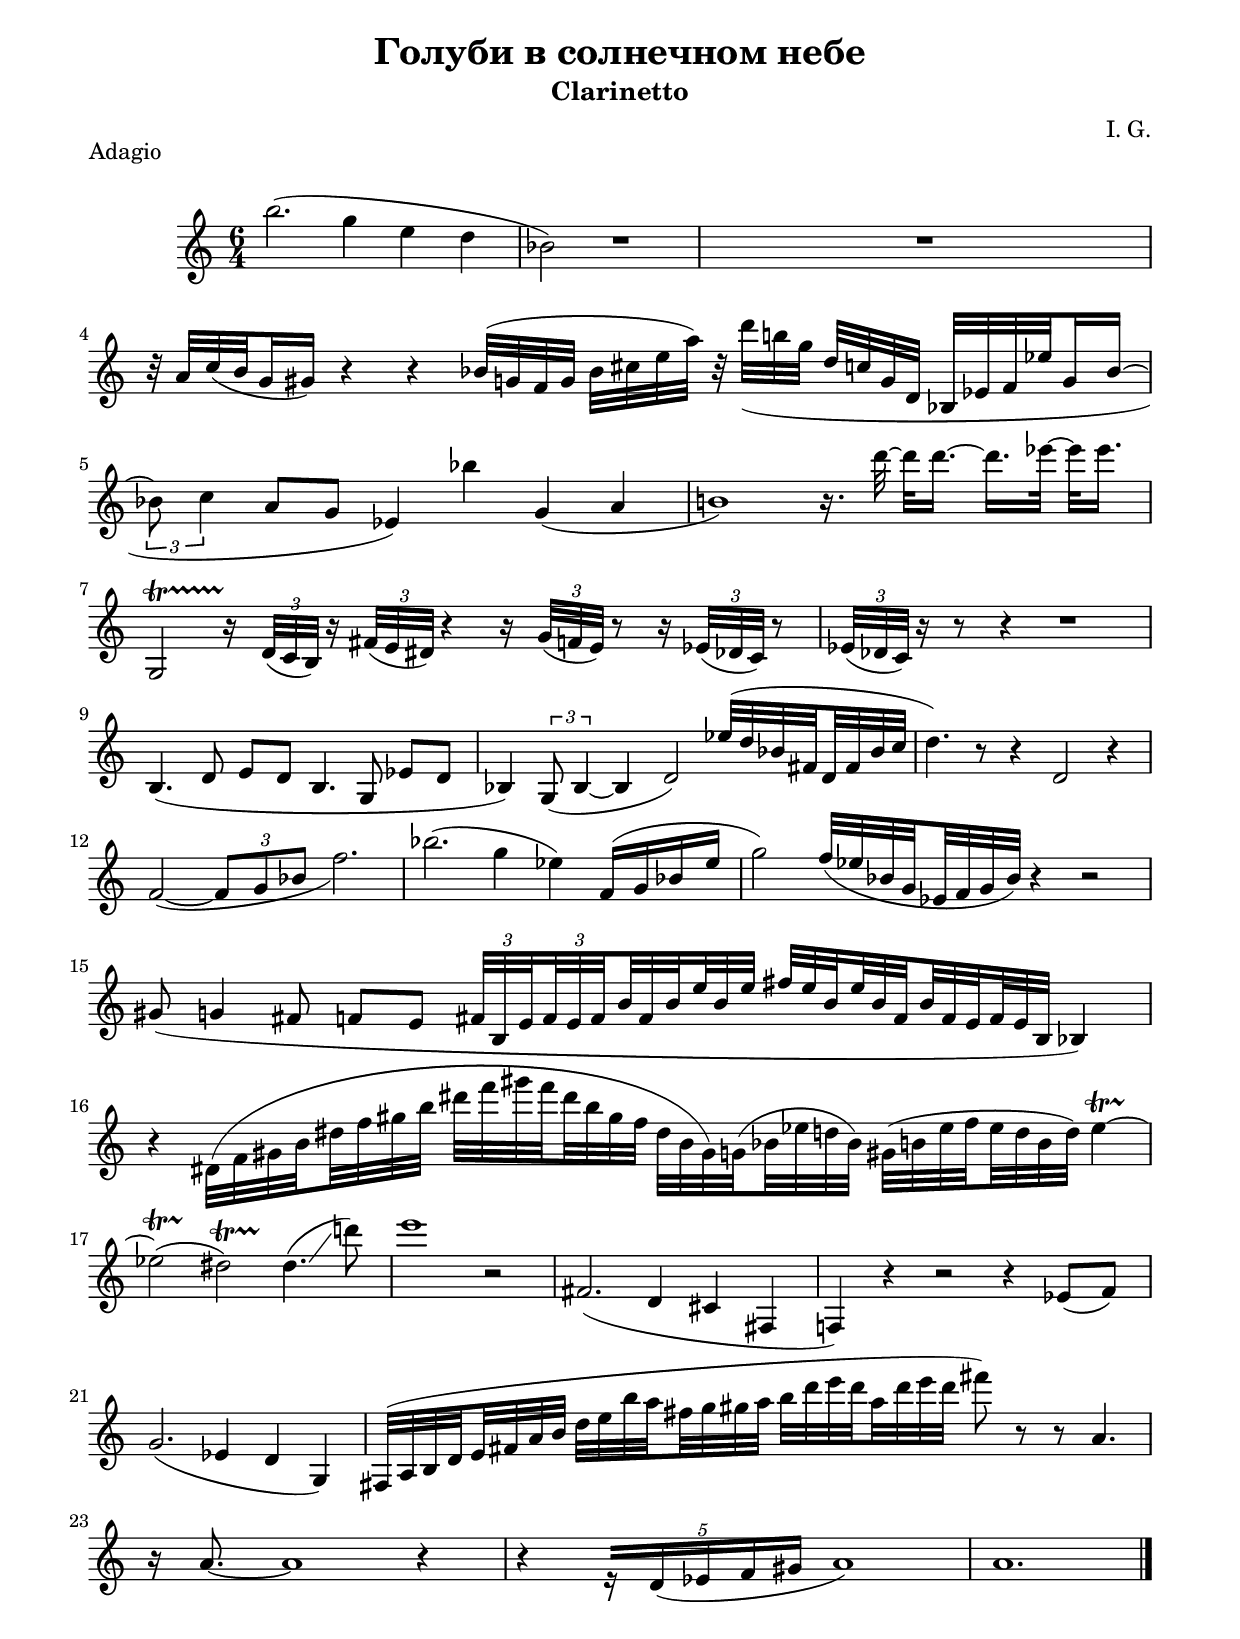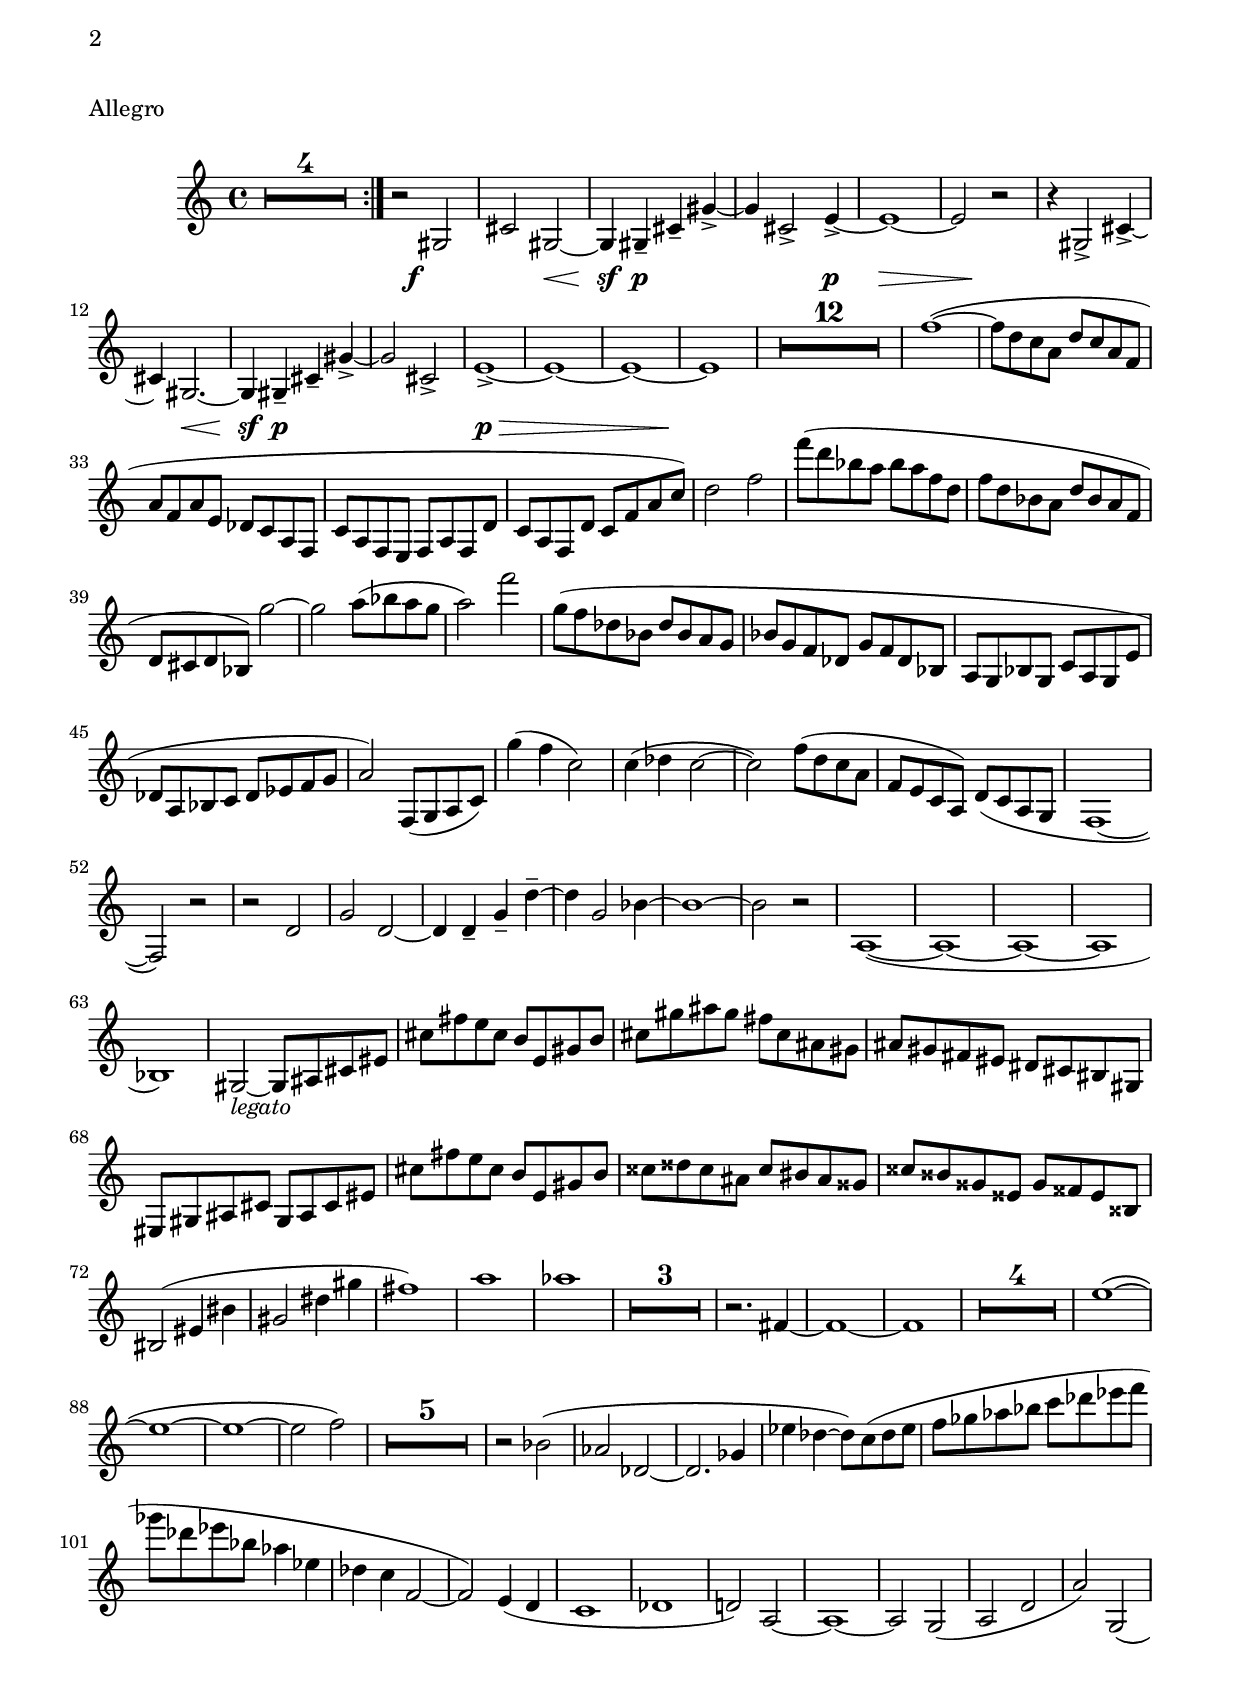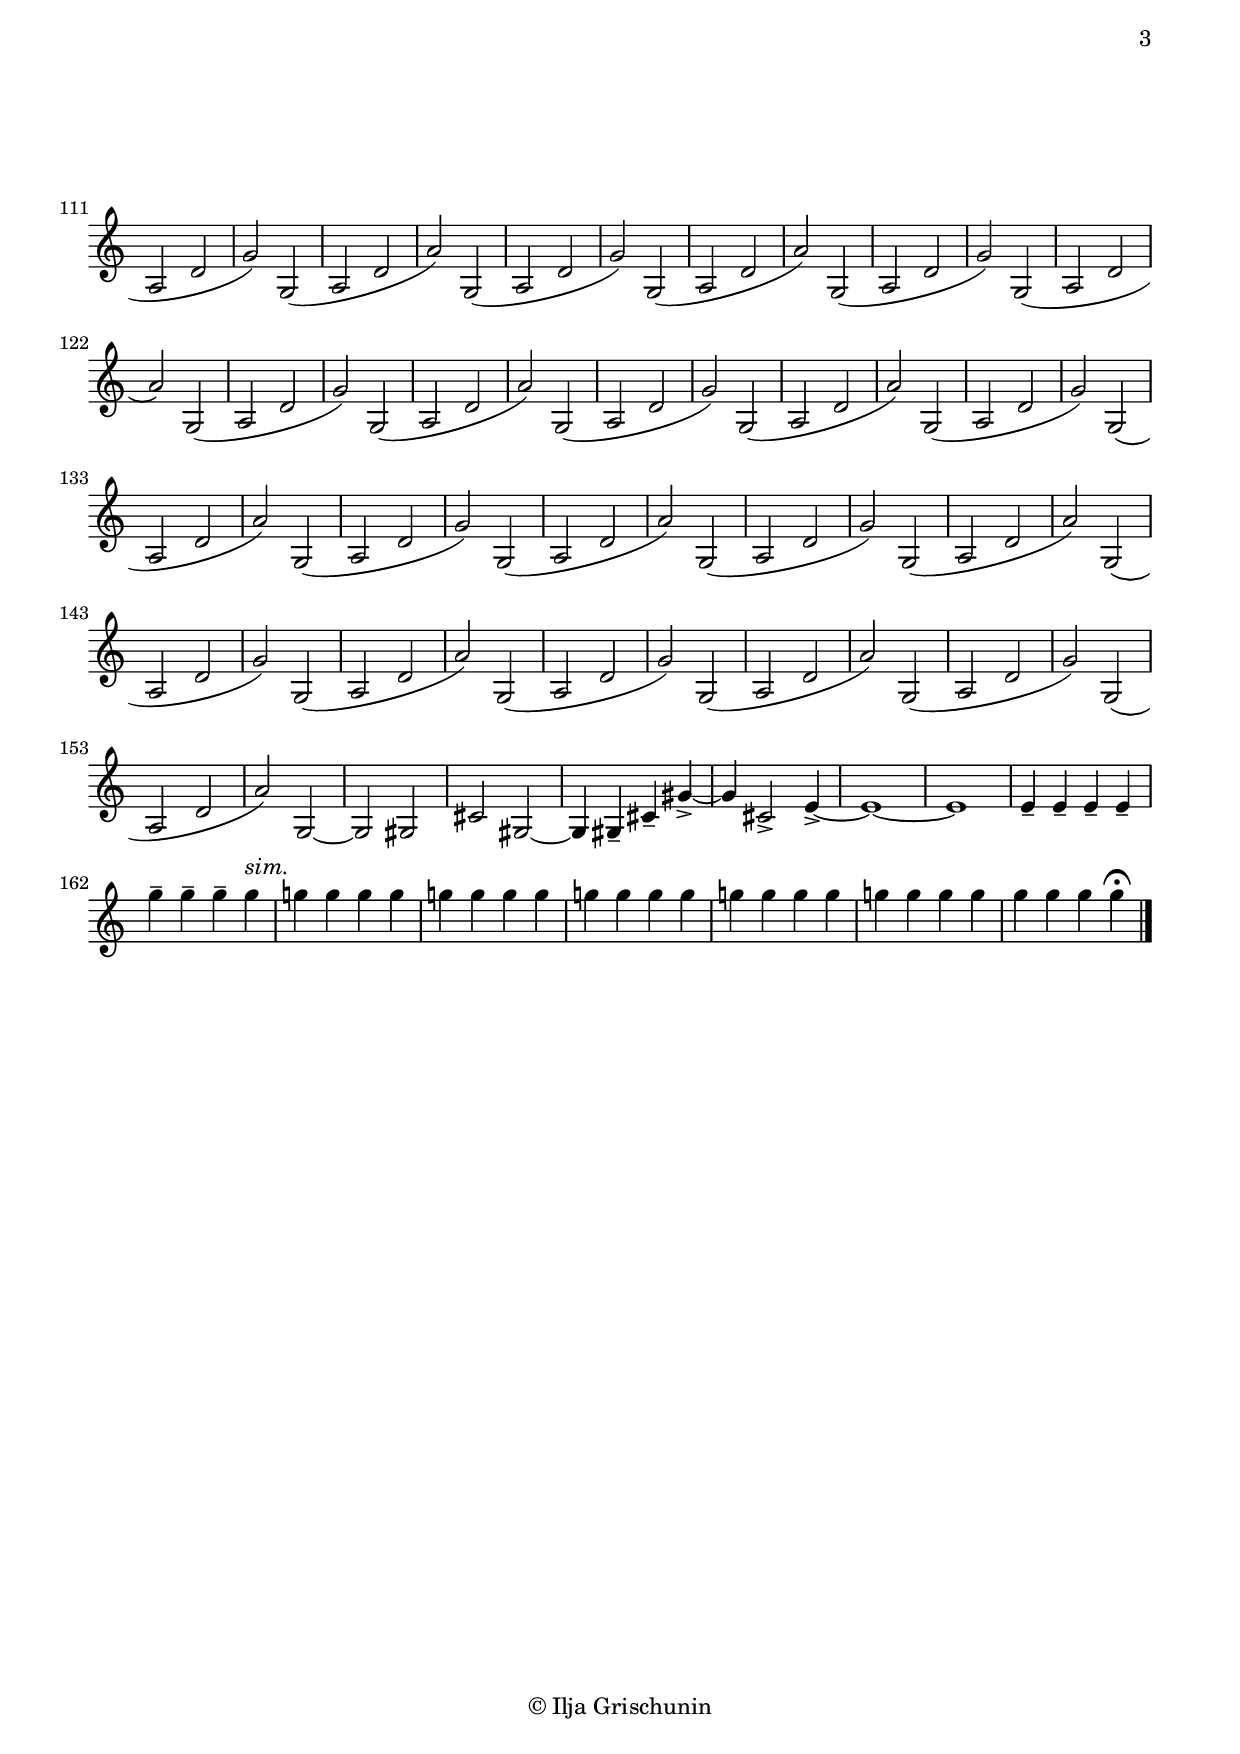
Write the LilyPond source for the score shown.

\version "2.18.0"

\language "deutsch"

\header {
  title = "Голуби в солнечном небе"
  subtitle = "Clarinetto"
  %meter = "Adagio"
  composer = "I. G."
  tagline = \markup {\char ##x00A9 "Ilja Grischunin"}
}

\paper {
  #(set-paper-size "a4")
  top-system-spacing.basic-distance = #25
  top-markup-spacing.basic-distance = #8
  score-markup-spacing.basic-distance = #20
  markup-system-spacing.basic-distance = #5
  score-system-spacing.basic-distance = #24
  system-system-spacing.basic-distance = #14
  last-bottom-spacing.basic-distance = #16
  left-margin = 15
  right-margin = 15
  %two-sided = ##t
  %inner-margin = 25
  %outer-margin = 15
  print-all-headers = ##t
}

\layout {
  \context {
    \Score
    %\remove "Bar_number_engraver"
  }
}
\version "2.19.15"
\language "deutsch"
clarinettoMusicErste = \relative {
  \time 6/4
  \key b \major
  \set Timing.beamExceptions = #'()
  \set Timing.baseMoment = #(ly:make-moment 1 4)
  \set Timing.beatStructure = #'(1 1 1 1 1 1)
  a''2.( f4 d c as2) r1 R1.
  \set subdivideBeams = ##t
  \set baseMoment = #(ly:make-moment 1 8)
  \set beatStructure = #'(2 2 2 2 2 2)
  r32 g b( a f16 fis) r4 r4 \stemUp as32[( f es f] \stemNeutral as[ h d g])
  r c[_( a! f] \stemUp c[ b f c] as des es des' f,16 as~ \stemNeutral
  \times 2/3 {as8 b4} g8 f des4) as'' f,_( g a!1)
  r16. c'32~ c[ c16.]~ c[ des32]~ des[ des16.]
  f,,,2\startTrillSpan r16\stopTrillSpan \times 2/3{c'32( b a)}
  r16 \times 2/3 {e'32( d cis)} r4 r16 \times 2/3 {f32( es d)} r8
  r16 \times 2/3 {des32( ces b)} r8 \times 2/3 {des32( ces b)}
  r16 r8 r4 r1 a4.( c8 d c a4. f8\noBeam des' c 
  as4) \times 2/3 {f8( as4~} as4 c2) des'32( c as e c e as b
  c4.) r8 r4 c,2 r4 es2~_( \times 2/3 {es8 f as} es'2.)
  \set subdivideBeams = ##f
  as2.( f4 des) es,16( f as des f2)
  \set subdivideBeams = ##t
  es32( des as f des es f as) r4 r2
  fis8( f4 e8 es d
  \override TupletBracket.bracket-visibility = ##f
  \tuplet 3/2 16 {
    e32 a, \set stemRightBeamCount = #2 d 
    \set stemLeftBeamCount = #2 e d e 
    \override TupletNumber #'transparent = ##t
    a e \set stemRightBeamCount = #2 a 
    \set stemLeftBeamCount = #2 d a d e d \set stemRightBeamCount = #2 a 
    \set stemLeftBeamCount = #2 d a e a e \set stemRightBeamCount = #2 d 
    \set stemLeftBeamCount = #2 e d a
  }
  as4) r4 cis32( es fis a cis es fis a cis es fis es cis a fis es
  cis a fis) f( as des c as) fis( a des es des c a c) 
  \override TrillSpanner #'(bound-details right padding) = #1.5
  des4~\startTrillSpan des!2( cis)\startTrillSpan
  cis4.(\stopTrillSpan\glissando c'!8)
  d1 r2 e,,2.( c4 h e, es!4) r r2 r4 des'8( es)
  f2.( des4 c f,) e32( g a c d e g a c d a' g e f fis g
  a c d c g c d c e8) r r g,,4. r16 g8.~ g1 r4
  \override TupletNumber #'transparent = ##f
  r \times 4/5 {r16[ c,( des es fis]} g1) g1.
  \bar "|."
}
clarinettoMusicZweite = \relative {
  \compressFullBarRests
  \override MultiMeasureRest #'expand-limit = #2
  %\once\override Score.RehearsalMark.extra-offset = #'(15 . 0)
  %\mark\markup { \text \small {Wiederholen viermal \italic { ad lib. } }}
  R1*4 \bar ":|." 
  r2 fis h fis~ fis4 fis-- h-- fis'->~ fis h,2-> d4->~ d1~ d2 r
  r4 fis,2-> h4->~ h fis2.~ fis4 fis-- h-- fis'->~ fis2 h,-> d1->~ d~ d~ d
  R1*12
  es'1~( es8 c b g c b g es g es g d ces b g es b' g es d es g es c'
  b g es c' b es g b) c2 es es'8( c as g as g es c es c as g c as g es
  c h c as) f''2~ f g8( as g f g2) es' f,8( es ces as ces as g f
  as f es ces f es ces as g f as f b g f d' ces g as b ces des es f
  g2) es,8( f g b) f''4( es b2) b4( ces b2~ b) es8( c b g
  es d b g) c( b g f es1~ es2) r r c' f c~ c4 c-- f-- c'--~
  c f,2 as4~ as1~ as2 r g,1~( g~ g~ g as)
  fis2~-\markup {\italic legato} fis8 gis h dis h' e d h a d, fis a
  h fis' gis fis e h gis fis gis fis e dis cis h ais fis
  dis fis gis h fis gis h dis h' e d h a d, fis a
  his cisis his gis his ais gis fisis
  his aisis fisis disis fisis eis disis aisis
  ais2( dis4 ais' fis2 cis'4 fis e1) g ges
  R1*3 r2. e,4~ e1~ e R1*4 d'1~( d~ d~ d2 es) R1*5
  r2 as,( ges ces,~ ces2. fes4 des' ces~ ces8) b( ces des
  es fes ges as b ces des es fes ces des as ges4 des ces b es,2~
  es) d4( c b1 ces c!2) g~ g1~ g2
  \repeat unfold 11 {f2( g c g') f,( g c f)} f,( g c g') f,~ 
  f fis h fis~ fis4 fis-- h-- fis'->~ fis h,2-> d4->~ d1~ d
  d4-- d-- d-- d-- f'-- f-- f-- f^\markup {\italic sim.}
  \repeat unfold 5 {f! f f f} f f f f\fermata
  \bar "|."
  
}
clarinettoDynamicZweite = {
  s1*4
  s4 s4\f s2 s s\< s4\sf s2.\p s s4\p s1\> s4 s2.\!
  s1 s4 s2.\< s4\sf s2.\p s1 s2\p s2\> s1 s s\!	
}

%\include "../dynamic.ly"
\score {
  <<
    \new Staff \transpose b c' \clarinettoMusicErste
    %\new Dynamics \dynamic
  >>
  \header {
  	title = ##f
  	subtitle = ##f
  	meter = "Adagio"
  	composer = ##f
  }
}
\score {
  <<
    \new Staff \transpose b c' \clarinettoMusicZweite
    \new Dynamics \clarinettoDynamicZweite
  >>
  \header {
  	title = ##f
  	subtitle = ##f
  	meter = "Allegro"
  	composer = ##f
  }
  \layout {
		\context {
			\Staff
			
		}
	}
}